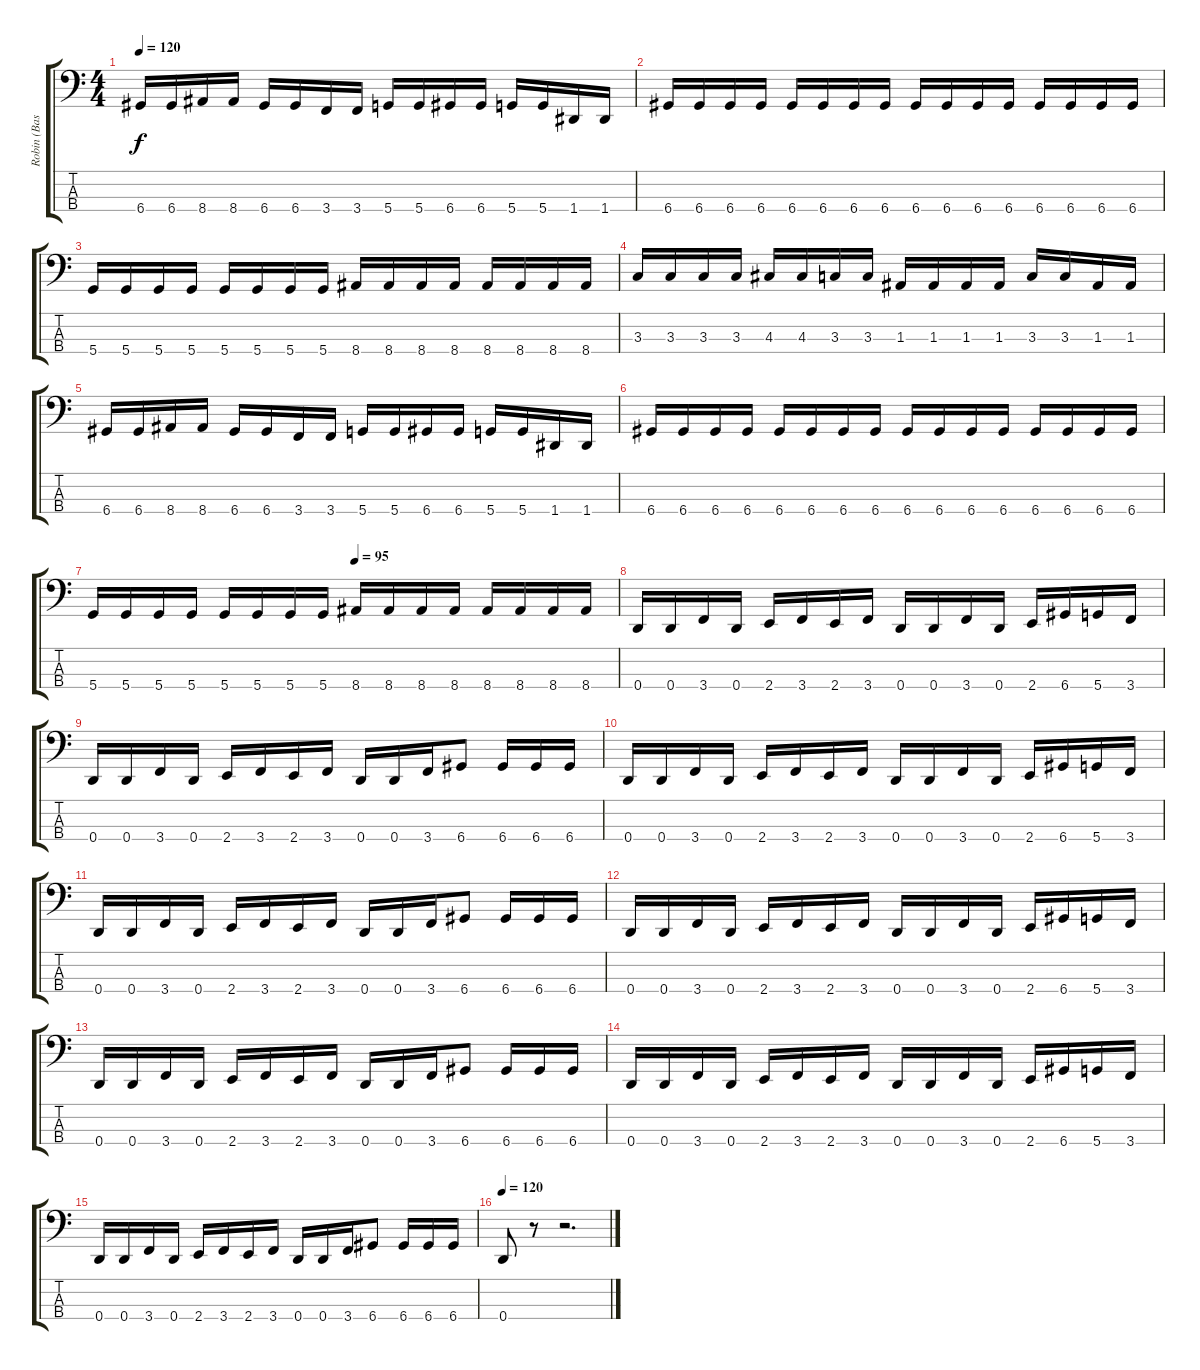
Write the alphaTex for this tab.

\track ("Robin (Bass)" "Robin (Bas") {instrument electricbassfinger}
\staff {score tabs}
\tuning (G2 D2 A1 D1) {hide}
\ts (4 4)
\tempo 120
\clef f4
\ks c
6.4.16{dy f} 6.4.16 8.4.16 8.4.16 6.4.16 6.4.16 3.4.16 3.4.16 5.4.16 5.4.16 6.4.16 6.4.16 5.4.16 5.4.16 1.4.16 1.4.16 |
6.4.16 6.4.16 6.4.16 6.4.16 6.4.16 6.4.16 6.4.16 6.4.16 6.4.16 6.4.16 6.4.16 6.4.16 6.4.16 6.4.16 6.4.16 6.4.16 |
5.4.16 5.4.16 5.4.16 5.4.16 5.4.16 5.4.16 5.4.16 5.4.16 8.4.16 8.4.16 8.4.16 8.4.16 8.4.16 8.4.16 8.4.16 8.4.16 |
3.3.16 3.3.16 3.3.16 3.3.16 4.3.16 4.3.16 3.3.16 3.3.16 1.3.16 1.3.16 1.3.16 1.3.16 3.3.16 3.3.16 1.3.16 1.3.16 |
6.4.16 6.4.16 8.4.16 8.4.16 6.4.16 6.4.16 3.4.16 3.4.16 5.4.16 5.4.16 6.4.16 6.4.16 5.4.16 5.4.16 1.4.16 1.4.16 |
6.4.16 6.4.16 6.4.16 6.4.16 6.4.16 6.4.16 6.4.16 6.4.16 6.4.16 6.4.16 6.4.16 6.4.16 6.4.16 6.4.16 6.4.16 6.4.16 |
\tempo (95 0.5)
5.4.16 5.4.16 5.4.16 5.4.16 5.4.16 5.4.16 5.4.16 5.4.16 8.4.16 8.4.16 8.4.16 8.4.16 8.4.16 8.4.16 8.4.16 8.4.16 |
0.4.16 0.4.16 3.4.16 0.4.16 2.4.16 3.4.16 2.4.16 3.4.16 0.4.16 0.4.16 3.4.16 0.4.16 2.4.16 6.4.16 5.4.16 3.4.16 |
0.4.16 0.4.16 3.4.16 0.4.16 2.4.16 3.4.16 2.4.16 3.4.16 0.4.16 0.4.16 3.4.16 6.4.8 6.4.16 6.4.16 6.4.16 |
0.4.16 0.4.16 3.4.16 0.4.16 2.4.16 3.4.16 2.4.16 3.4.16 0.4.16 0.4.16 3.4.16 0.4.16 2.4.16 6.4.16 5.4.16 3.4.16 |
0.4.16 0.4.16 3.4.16 0.4.16 2.4.16 3.4.16 2.4.16 3.4.16 0.4.16 0.4.16 3.4.16 6.4.8 6.4.16 6.4.16 6.4.16 |
0.4.16 0.4.16 3.4.16 0.4.16 2.4.16 3.4.16 2.4.16 3.4.16 0.4.16 0.4.16 3.4.16 0.4.16 2.4.16 6.4.16 5.4.16 3.4.16 |
0.4.16 0.4.16 3.4.16 0.4.16 2.4.16 3.4.16 2.4.16 3.4.16 0.4.16 0.4.16 3.4.16 6.4.8 6.4.16 6.4.16 6.4.16 |
0.4.16 0.4.16 3.4.16 0.4.16 2.4.16 3.4.16 2.4.16 3.4.16 0.4.16 0.4.16 3.4.16 0.4.16 2.4.16 6.4.16 5.4.16 3.4.16 |
0.4.16 0.4.16 3.4.16 0.4.16 2.4.16 3.4.16 2.4.16 3.4.16 0.4.16 0.4.16 3.4.16 6.4.8 6.4.16 6.4.16 6.4.16 |
\tempo 120
0.4.8 r.8 r.2{d}
